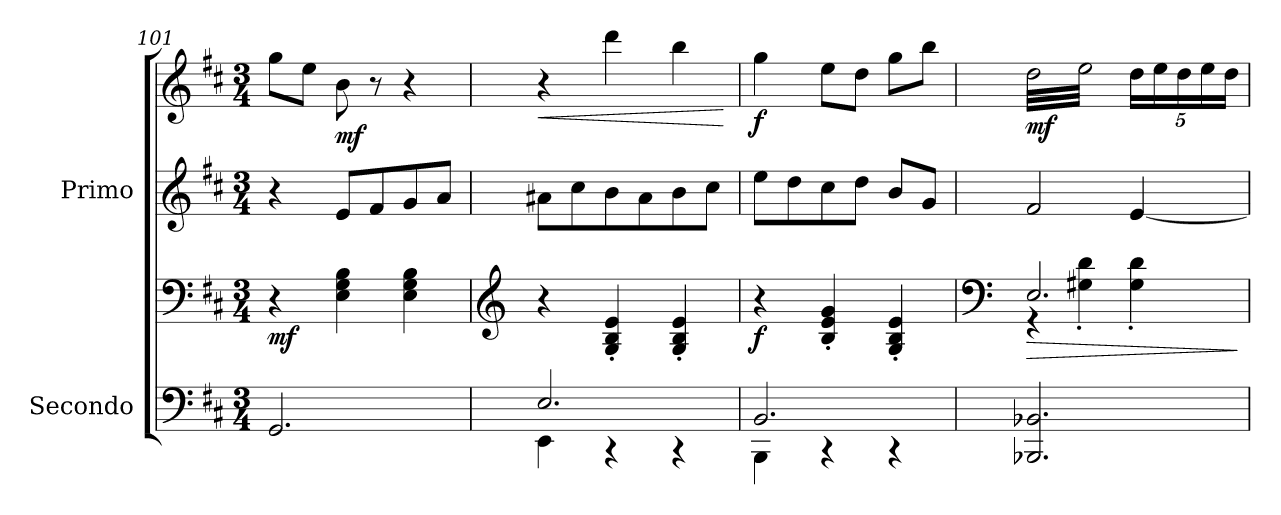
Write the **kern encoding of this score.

**kern	**kern	**dynam	**kern	**kern	**dynam
*part2	*part2	*part2	*part1	*part1	*part1
*staff4	*staff3	*staff3/4	*staff2	*staff1	*staff1/2
*I"Secondo	*	*	*I"Primo	*	*
*I'Sec.	*	*	*I'Pri.	*	*
!!LO:LB:g=z
*clefF4	*clefF4	*	*clefG2	*clefG2	*
*k[f#c#]	*k[f#c#]	*	*k[f#c#]	*k[f#c#]	*
*M3/4	*M3/4	*	*M3/4	*M3/4	*
=101	=101	=101	=101	=101	=101
!	!	!LO:DY:b	!	!	!
2.GG/	4r	mf	4r	8gg\L	.
.	.	.	.	8ee\J	.
!	!	!	!	!	!LO:DY:b
.	4E\ 4G\ 4B\	.	8e/L	8b\	mf
.	.	.	8f#/	8r	.
.	4E\ 4G\ 4B\	.	8g/	4r	.
.	.	.	8a/J	.	.
=102	=102	=102	=102	=102	=102
*	*clefG2	*	*	*	*
*^	*	*	*	*	*
!	!	!	!	!	!	!LO:HP:b
2.E/	4EE\	4r	.	8a#X\L	4r	<
.	.	.	.	8cc#\	.	.
.	4r	4G/' 4B/' 4e/'	.	8b\	4ddd\	.
.	.	.	.	8a#\	.	.
.	4r	4G/' 4B/' 4e/'	.	8b\	4bb\	.
.	.	.	.	8cc#\J	.	.
*v	*v	*	*	*	*	*
.	.	.	.	.	[
=103	=103	=103	=103	=103	=103
*^	*	*	*	*	*
!	!	!	!LO:DY:b	!	!	!LO:DY:b
2.BB/	4BBB\	4r	f	8ee\L	4gg\	f
.	.	.	.	8dd\	.	.
.	4r	4B/' 4e/' 4g/'	.	8cc#\	8ee\L	.
.	.	.	.	8dd\J	8dd\J	.
.	4r	4G/' 4B/' 4e/'	.	8b/L	8gg\L	.
.	.	.	.	8g/J	8bb\J	.
*v	*v	*	*	*	*	*
=104	=104	=104	=104	=104	=104
*	*clefF4	*	*	*	*
!	!	!LO:HP:b	!	!	!LO:DY:b
*	*^	*	*	*	*
*	*	*	*	*	*tremolo	*
2.BBB-X/ 2.BB-X/	2.E/	4r	>	2f#/	32dd\LLL	mf
.	.	.	.	.	32ee\	.
.	.	.	.	.	32dd\	.
.	.	.	.	.	32ee\	.
.	.	.	.	.	32dd\	.
.	.	.	.	.	32ee\	.
.	.	.	.	.	32dd\	.
.	.	.	.	.	32ee\	.
.	.	4G#X\' 4d\'	.	.	32dd\	.
.	.	.	.	.	32ee\	.
.	.	.	.	.	32dd\	.
.	.	.	.	.	32ee\	.
.	.	.	.	.	32dd\	.
.	.	.	.	.	32ee\	.
.	.	.	.	.	32dd\	.
.	.	.	.	.	32ee\JJJ	.
*	*	*	*	*	*Xtremolo	*
*	*	*	*	*	*Xbrackettup	*
.	.	4G#\' 4d\'	.	[4e/	20dd\LL	.
.	.	.	.	.	.	.
.	.	.	.	.	20ee\	.
.	.	.	.	.	.	.
.	.	.	.	.	.	.
.	.	.	.	.	20dd\	.
.	.	.	.	.	.	.
.	.	.	.	.	20ee\	.
.	.	.	.	.	.	.
.	.	.	.	.	.	.
.	.	.	.	.	20dd\JJ	.
.	.	.	.	.	.	.
*	*v	*v	*	*	*	*
.	.	]	.	.	.
=	=	=	=	=	=
*-	*-	*-	*-	*-	*-
